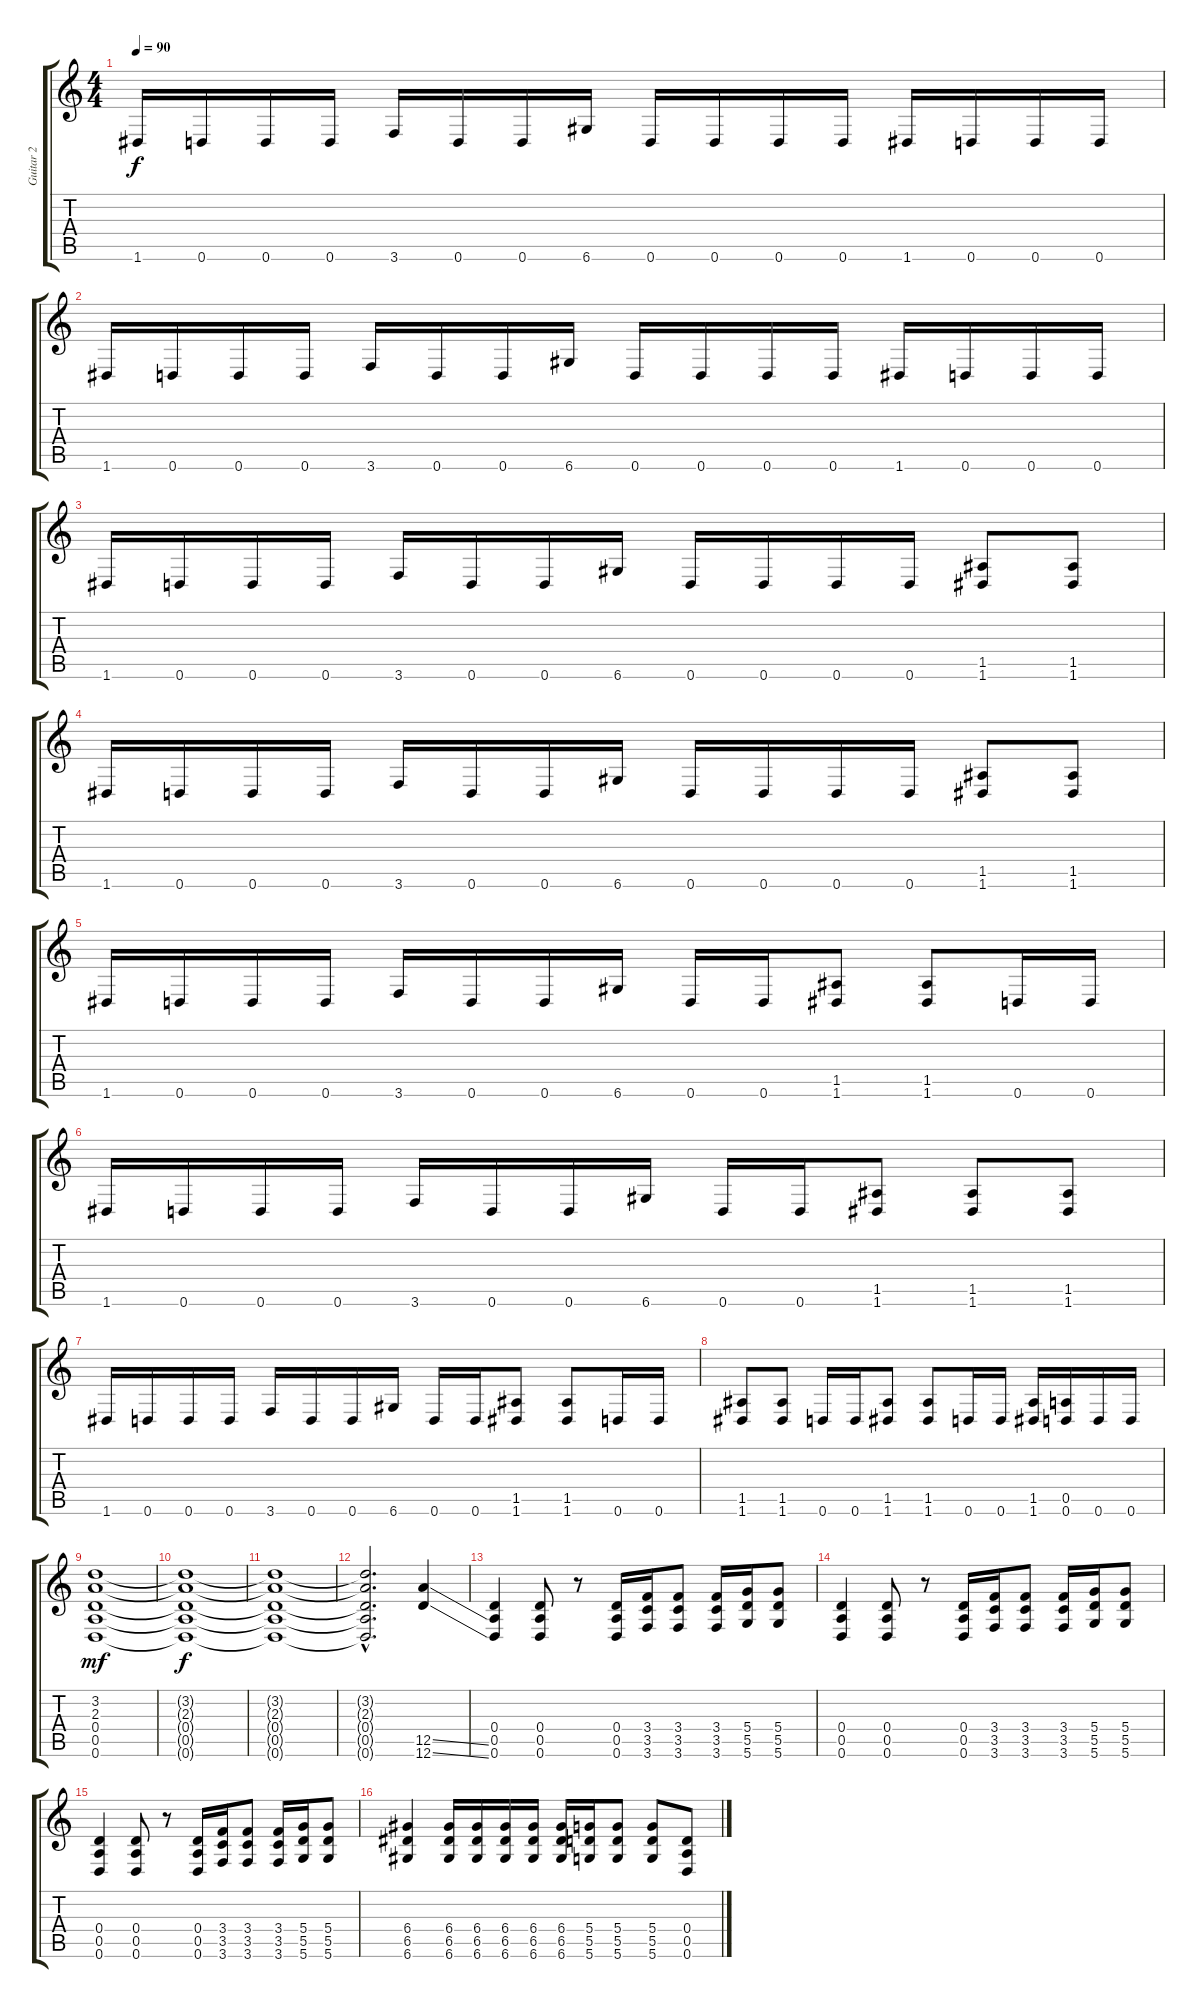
\track ("Guitar 2" "Guitar 2") {instrument distortionguitar}
\staff {score tabs}
\tuning (D4 B3 G3 D3 A2 D2) {hide}
\ts (4 4)
\tempo 90
\clef g2
\ks c
1.6.16{dy f} 0.6.16 0.6.16 0.6.16 3.6.16 0.6.16 0.6.16 6.6.16 0.6.16 0.6.16 0.6.16 0.6.16 1.6.16 0.6.16 0.6.16 0.6.16 |
1.6.16 0.6.16 0.6.16 0.6.16 3.6.16 0.6.16 0.6.16 6.6.16 0.6.16 0.6.16 0.6.16 0.6.16 1.6.16 0.6.16 0.6.16 0.6.16 |
1.6.16 0.6.16 0.6.16 0.6.16 3.6.16 0.6.16 0.6.16 6.6.16 0.6.16 0.6.16 0.6.16 0.6.16 (1.5 1.6).8 (1.5 1.6).8 |
1.6.16 0.6.16 0.6.16 0.6.16 3.6.16 0.6.16 0.6.16 6.6.16 0.6.16 0.6.16 0.6.16 0.6.16 (1.5 1.6).8 (1.5 1.6).8 |
1.6.16 0.6.16 0.6.16 0.6.16 3.6.16 0.6.16 0.6.16 6.6.16 0.6.16 0.6.16 (1.5 1.6).8 (1.5 1.6).8 0.6.16 0.6.16 |
1.6.16 0.6.16 0.6.16 0.6.16 3.6.16 0.6.16 0.6.16 6.6.16 0.6.16 0.6.16 (1.5 1.6).8 (1.5 1.6).8 (1.5 1.6).8 |
1.6.16 0.6.16 0.6.16 0.6.16 3.6.16 0.6.16 0.6.16 6.6.16 0.6.16 0.6.16 (1.5 1.6).8 (1.5 1.6).8 0.6.16 0.6.16 |
(1.5 1.6).8 (1.5 1.6).8 0.6.16 0.6.16 (1.5 1.6).8 (1.5 1.6).8 0.6.16 0.6.16 (1.5 1.6).16 (0.5 0.6).16 0.6.16 0.6.16 |
(3.2 2.3 0.4 0.5 0.6).1{dy mf} |
(3.2{t} 2.3{t} 0.4{t} 0.5{t} 0.6{t}).1{dy f} |
(3.2{t} 2.3{t} 0.4{t} 0.5{t} 0.6{t}).1 |
(3.2{hac t} 2.3{hac t} 0.4{hac t} 0.5{hac t} 0.6{hac t}).2{d} (12.5{ss} 12.6{ss}).4 |
(0.4 0.5 0.6).4 (0.4 0.5 0.6).8 r.8 (0.4 0.5 0.6).16 (3.4 3.5 3.6).16 (3.4 3.5 3.6).8 (3.4 3.5 3.6).16 (5.4 5.5 5.6).16 (5.4 5.5 5.6).8 |
(0.4 0.5 0.6).4 (0.4 0.5 0.6).8 r.8 (0.4 0.5 0.6).16 (3.4 3.5 3.6).16 (3.4 3.5 3.6).8 (3.4 3.5 3.6).16 (5.4 5.5 5.6).16 (5.4 5.5 5.6).8 |
(0.4 0.5 0.6).4 (0.4 0.5 0.6).8 r.8 (0.4 0.5 0.6).16 (3.4 3.5 3.6).16 (3.4 3.5 3.6).8 (3.4 3.5 3.6).16 (5.4 5.5 5.6).16 (5.4 5.5 5.6).8 |
(6.4 6.5 6.6).4 (6.4 6.5 6.6).16 (6.4 6.5 6.6).16 (6.4 6.5 6.6).16 (6.4 6.5 6.6).16 (6.4 6.5 6.6).16 (5.4 5.5 5.6).16 (5.4 5.5 5.6).8 (5.4 5.5 5.6).8 (0.4 0.5 0.6).8
